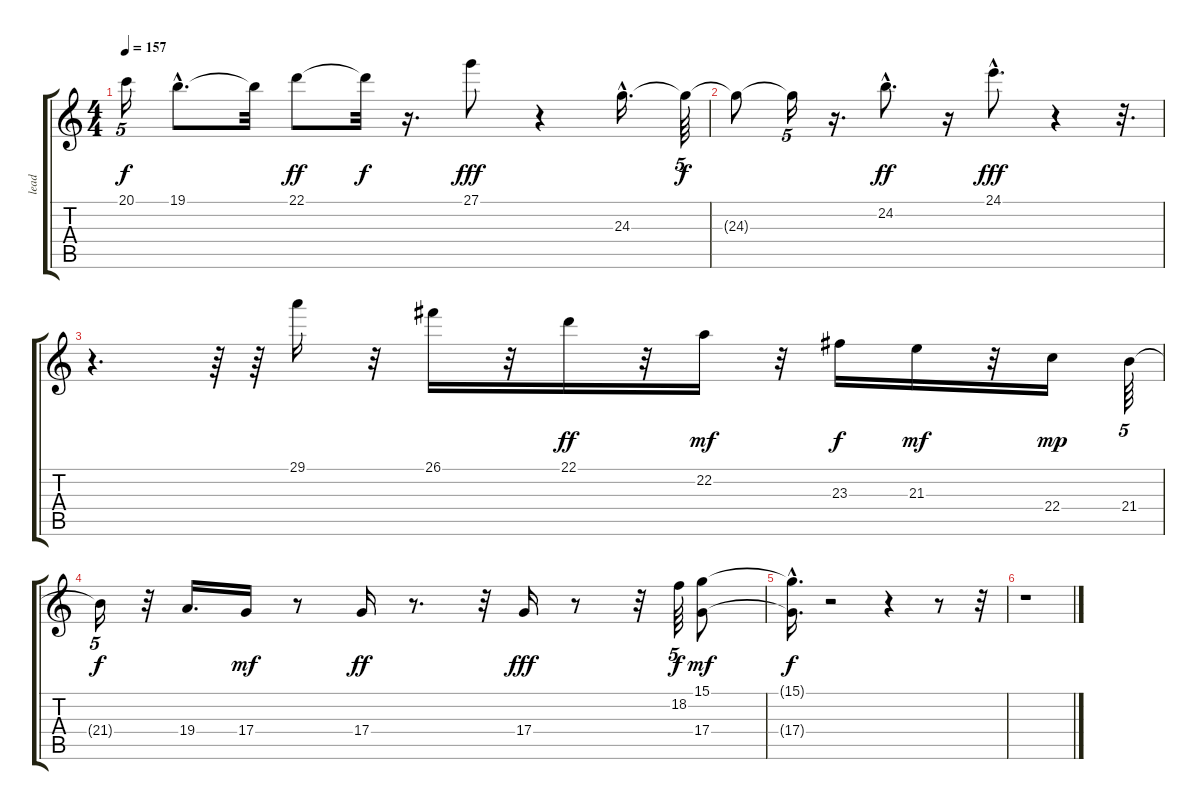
\track ("lead    " "lead    ") {instrument lead8bassandlead}
\staff {score tabs}
\tuning (E4 B3 G3 D3 A2 E2) {hide}
\ts (4 4)
\tempo 157
\clef g2
\ks c
20.1{t}.16{tu (5 4) dy f} 19.1{hac}.8{d} 19.1{t}.32 22.1.8{dy ff} 22.1{t}.32{dy f} r.16{d} 27.1.8{dy fff} r.4 24.3{hac}.16{d} 24.3{t}.64{tu (5 4) dy f} |
24.3{t}.8 24.3{t}.16{tu (5 4)} r.16{d} 24.2{hac}.8{d dy ff} r.16 24.1{hac}.8{d dy fff} r.4 r.32{d} |
r.4{d} r.64 r.64 29.1.16 r.32 26.1.16 r.32 22.1.16{dy ff} r.32 22.2.16{dy mf} r.32 23.3.16{dy f} 21.3.16{dy mf} r.32 22.4.16{dy mp} 21.4.64{tu (5 4)} |
21.4{t}.16{tu (5 4) dy f} r.32 19.4.16{d} 17.4.16{dy mf} r.8 17.4.16{dy ff} r.8{d} r.32 17.4.16{dy fff} r.8 r.32 18.2.64{tu (5 4) dy f} (15.1 17.4).8{dy mf} |
(15.1{hac t} 17.4{hac t}).16{d dy f} r.2 r.4 r.8 r.32 |
r.1
